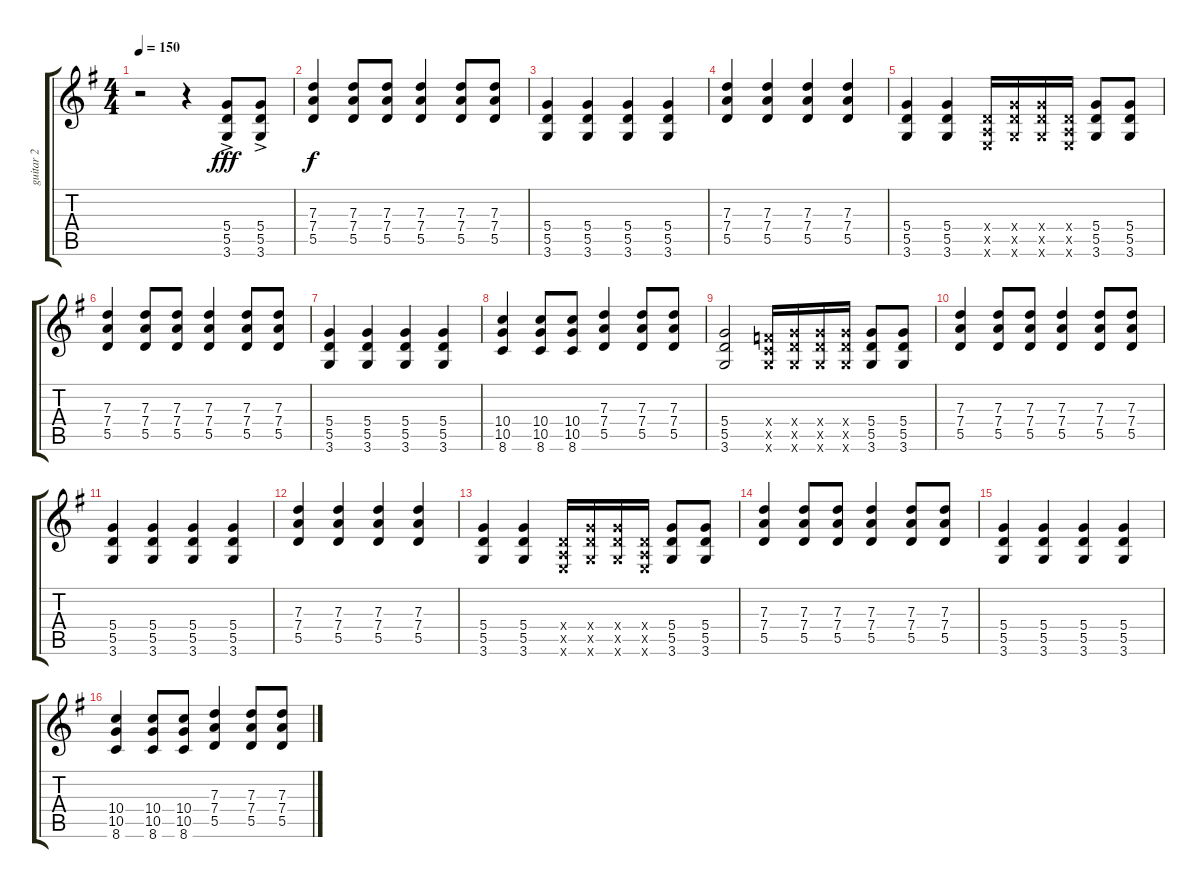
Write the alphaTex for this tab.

\track ("guitar 2" "guitar 2") {instrument distortionguitar}
\staff {score tabs}
\tuning (E4 B3 G3 D3 A2 E2) {hide}
\ts (4 4)
\tempo 150
\clef g2
\ks g
r.2{dy fff} r.4 (5.4{ac} 5.5{ac} 3.6{ac}).8 (5.4{ac} 5.5{ac} 3.6{ac}).8 |
(7.3 7.4 5.5).4{dy f} (7.3 7.4 5.5).8 (7.3 7.4 5.5).8 (7.3 7.4 5.5).4 (7.3 7.4 5.5).8 (7.3 7.4 5.5).8 |
(5.4 5.5 3.6).4 (5.4 5.5 3.6).4 (5.4 5.5 3.6).4 (5.4 5.5 3.6).4 |
(7.3 7.4 5.5).4 (7.3 7.4 5.5).4 (7.3 7.4 5.5).4 (7.3 7.4 5.5).4 |
(5.4 5.5 3.6).4 (5.4 5.5 3.6).4 (0.4{x} 0.5{x} 0.6{x}).16 (5.4{x} 5.5{x} 3.6{x}).16 (5.4{x} 5.5{x} 3.6{x}).16 (0.4{x} 0.5{x} 0.6{x}).16 (5.4 5.5 3.6).8 (5.4 5.5 3.6).8 |
(7.3 7.4 5.5).4 (7.3 7.4 5.5).8 (7.3 7.4 5.5).8 (7.3 7.4 5.5).4 (7.3 7.4 5.5).8 (7.3 7.4 5.5).8 |
(5.4 5.5 3.6).4 (5.4 5.5 3.6).4 (5.4 5.5 3.6).4 (5.4 5.5 3.6).4 |
(10.4 10.5 8.6).4 (10.4 10.5 8.6).8 (10.4 10.5 8.6).8 (7.3 7.4 5.5).4 (7.3 7.4 5.5).8 (7.3 7.4 5.5).8 |
(5.4 5.5 3.6).2 (3.4{x} 3.5{x} 3.6{x}).16 (5.4{x} 5.5{x} 3.6{x}).16 (5.4{x} 5.5{x} 3.6{x}).16 (5.4{x} 5.5{x} 3.6{x}).16 (5.4 5.5 3.6).8 (5.4 5.5 3.6).8 |
(7.3 7.4 5.5).4 (7.3 7.4 5.5).8 (7.3 7.4 5.5).8 (7.3 7.4 5.5).4 (7.3 7.4 5.5).8 (7.3 7.4 5.5).8 |
(5.4 5.5 3.6).4 (5.4 5.5 3.6).4 (5.4 5.5 3.6).4 (5.4 5.5 3.6).4 |
(7.3 7.4 5.5).4 (7.3 7.4 5.5).4 (7.3 7.4 5.5).4 (7.3 7.4 5.5).4 |
(5.4 5.5 3.6).4 (5.4 5.5 3.6).4 (0.4{x} 0.5{x} 0.6{x}).16 (5.4{x} 5.5{x} 3.6{x}).16 (5.4{x} 5.5{x} 3.6{x}).16 (0.4{x} 0.5{x} 0.6{x}).16 (5.4 5.5 3.6).8 (5.4 5.5 3.6).8 |
(7.3 7.4 5.5).4 (7.3 7.4 5.5).8 (7.3 7.4 5.5).8 (7.3 7.4 5.5).4 (7.3 7.4 5.5).8 (7.3 7.4 5.5).8 |
(5.4 5.5 3.6).4 (5.4 5.5 3.6).4 (5.4 5.5 3.6).4 (5.4 5.5 3.6).4 |
(10.4 10.5 8.6).4 (10.4 10.5 8.6).8 (10.4 10.5 8.6).8 (7.3 7.4 5.5).4 (7.3 7.4 5.5).8 (7.3 7.4 5.5).8
